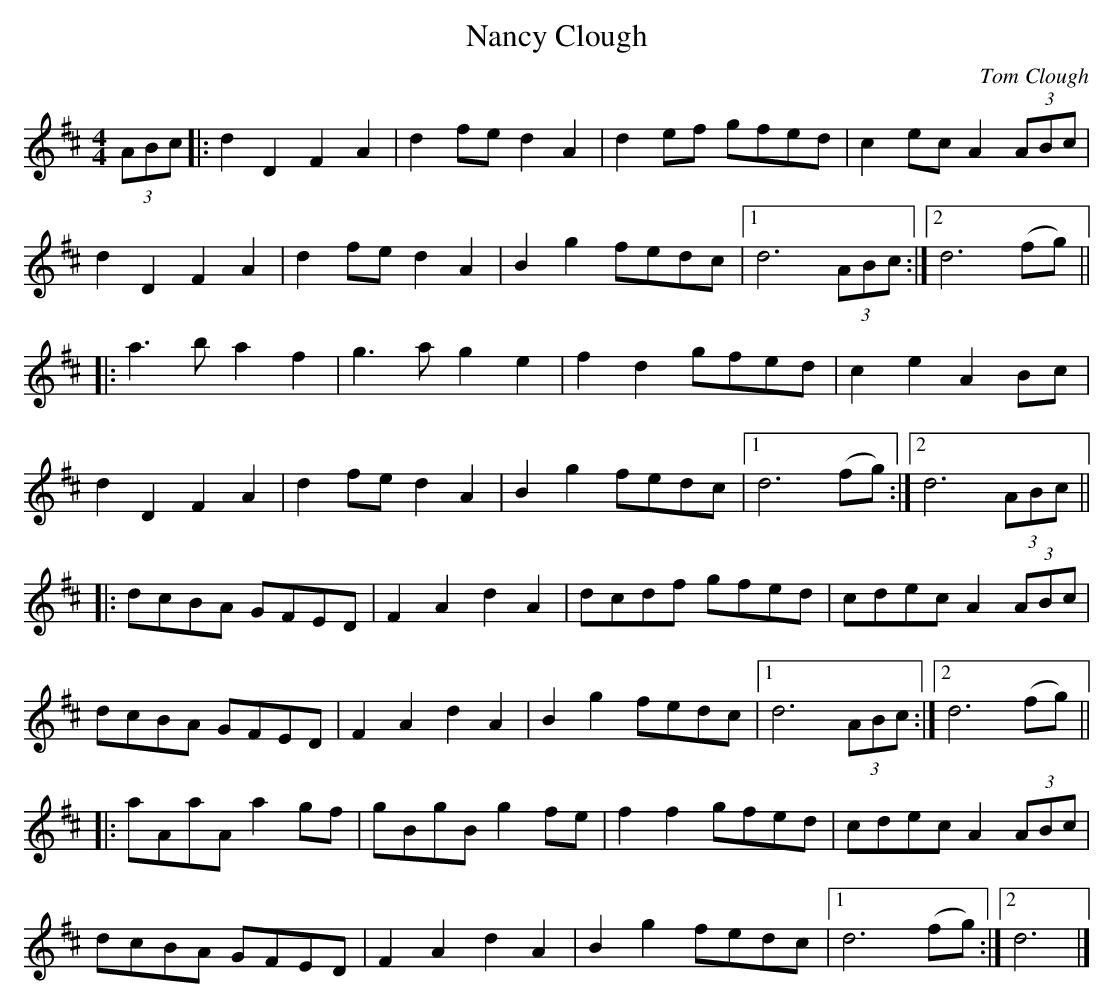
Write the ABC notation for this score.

X:1
T: Nancy Clough
M: 4/4
C: Tom Clough
L: 1/8
K:Dmaj
(3ABc|:d2D2F2A2|d2fe d2A2|d2ef gfed| c2ec A2 (3ABc|!
d2D2F2A2|d2fe d2A2|B2g2 fedc| [1d6 (3ABc:|[2d6(fg)||!
|:a3b a2f2|g3a g2e2|f2d2gfed| c2e2A2Bc|!
d2D2F2A2|d2fe d2A2|B2g2 fedc|[1 d6(fg):|[2 d6 (3ABc||!
|:dcBA GFED|F2A2d2A2|dcdf gfed| cdec A2(3ABc|!
dcBA GFED|F2A2d2A2|B2g2 fedc|[1 d6 (3ABc:|[2 d6(fg)||!
|:aAaA a2gf| gBgB g2fe| f2f2 gfed |cdec A2 (3ABc|!
dcBA GFED|F2A2d2A2|B2g2 fedc|[1 d6(fg):|[2d6|]
